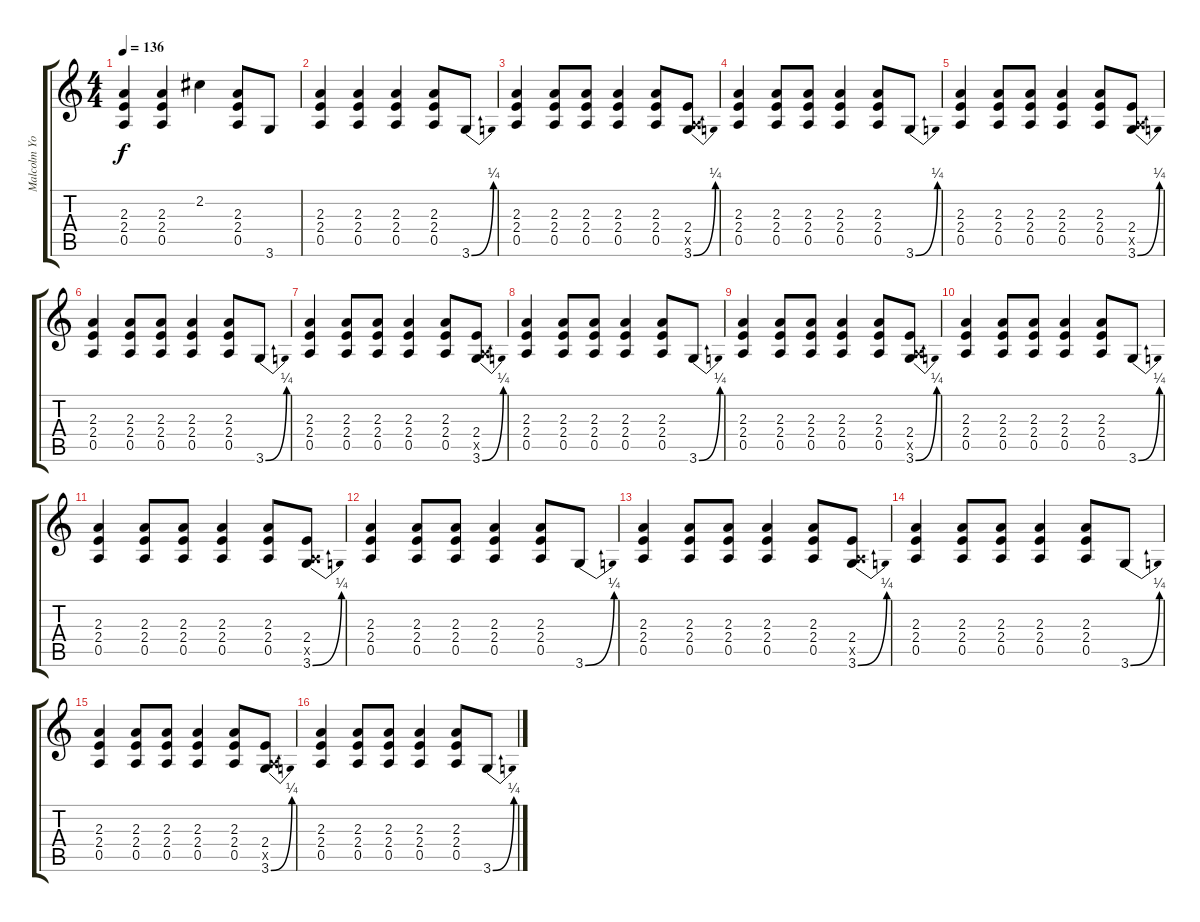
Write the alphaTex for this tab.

\track ("Malcolm Young" "Malcolm Yo") {instrument overdrivenguitar}
\staff {score tabs}
\tuning (E4 B3 G3 D3 A2 E2) {hide}
\ts (4 4)
\tempo 136
\clef g2
\ks c
(2.3 2.4 0.5).4{dy f} (2.3 2.4 0.5).4 2.2.4 (2.3 2.4 0.5).8 3.6.8 |
(2.3 2.4 0.5).4 (2.3 2.4 0.5).4 (2.3 2.4 0.5).4 (2.3 2.4 0.5).8 3.6{be (bend 0 0 60 1)}.8 |
(2.3 2.4 0.5).4 (2.3 2.4 0.5).8 (2.3 2.4 0.5).8 (2.3 2.4 0.5).4 (2.3 2.4 0.5).8 (2.4 0.5{x} 3.6{be (bend 0 0 60 1)}).8 |
(2.3 2.4 0.5).4 (2.3 2.4 0.5).8 (2.3 2.4 0.5).8 (2.3 2.4 0.5).4 (2.3 2.4 0.5).8 3.6{be (bend 0 0 60 1)}.8 |
(2.3 2.4 0.5).4 (2.3 2.4 0.5).8 (2.3 2.4 0.5).8 (2.3 2.4 0.5).4 (2.3 2.4 0.5).8 (2.4 0.5{x} 3.6{be (bend 0 0 60 1)}).8 |
(2.3 2.4 0.5).4 (2.3 2.4 0.5).8 (2.3 2.4 0.5).8 (2.3 2.4 0.5).4 (2.3 2.4 0.5).8 3.6{be (bend 0 0 60 1)}.8 |
(2.3 2.4 0.5).4 (2.3 2.4 0.5).8 (2.3 2.4 0.5).8 (2.3 2.4 0.5).4 (2.3 2.4 0.5).8 (2.4 0.5{x} 3.6{be (bend 0 0 60 1)}).8 |
(2.3 2.4 0.5).4 (2.3 2.4 0.5).8 (2.3 2.4 0.5).8 (2.3 2.4 0.5).4 (2.3 2.4 0.5).8 3.6{be (bend 0 0 60 1)}.8 |
(2.3 2.4 0.5).4 (2.3 2.4 0.5).8 (2.3 2.4 0.5).8 (2.3 2.4 0.5).4 (2.3 2.4 0.5).8 (2.4 0.5{x} 3.6{be (bend 0 0 60 1)}).8 |
(2.3 2.4 0.5).4 (2.3 2.4 0.5).8 (2.3 2.4 0.5).8 (2.3 2.4 0.5).4 (2.3 2.4 0.5).8 3.6{be (bend 0 0 60 1)}.8 |
(2.3 2.4 0.5).4 (2.3 2.4 0.5).8 (2.3 2.4 0.5).8 (2.3 2.4 0.5).4 (2.3 2.4 0.5).8 (2.4 0.5{x} 3.6{be (bend 0 0 60 1)}).8 |
(2.3 2.4 0.5).4 (2.3 2.4 0.5).8 (2.3 2.4 0.5).8 (2.3 2.4 0.5).4 (2.3 2.4 0.5).8 3.6{be (bend 0 0 60 1)}.8 |
(2.3 2.4 0.5).4 (2.3 2.4 0.5).8 (2.3 2.4 0.5).8 (2.3 2.4 0.5).4 (2.3 2.4 0.5).8 (2.4 0.5{x} 3.6{be (bend 0 0 60 1)}).8 |
(2.3 2.4 0.5).4 (2.3 2.4 0.5).8 (2.3 2.4 0.5).8 (2.3 2.4 0.5).4 (2.3 2.4 0.5).8 3.6{be (bend 0 0 60 1)}.8 |
(2.3 2.4 0.5).4 (2.3 2.4 0.5).8 (2.3 2.4 0.5).8 (2.3 2.4 0.5).4 (2.3 2.4 0.5).8 (2.4 0.5{x} 3.6{be (bend 0 0 60 1)}).8 |
(2.3 2.4 0.5).4 (2.3 2.4 0.5).8 (2.3 2.4 0.5).8 (2.3 2.4 0.5).4 (2.3 2.4 0.5).8 3.6{be (bend 0 0 60 1)}.8
